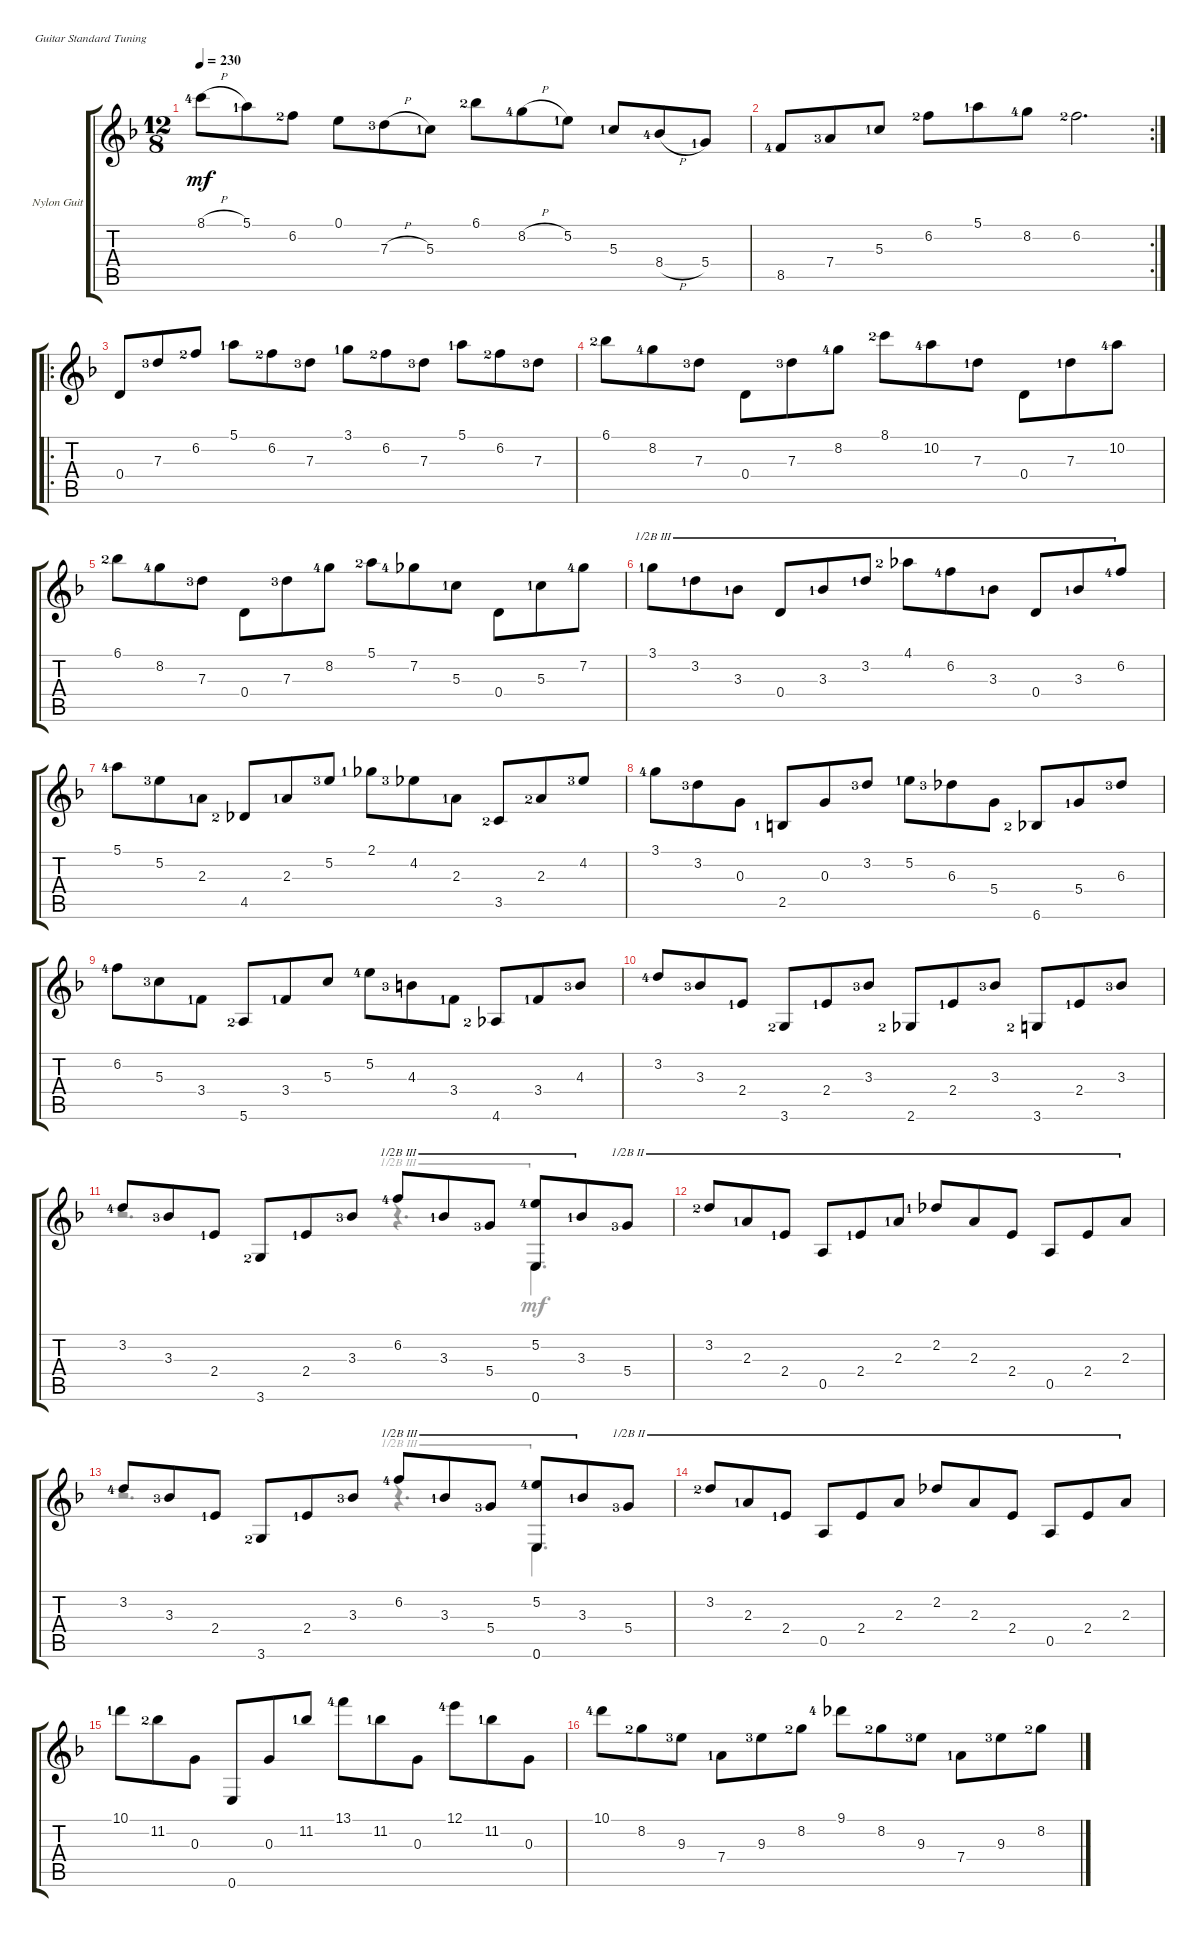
\defaultSystemsLayout 4
\bracketExtendMode groupsimilarinstruments
\firstSystemTrackNameOrientation horizontal
\otherSystemsTrackNameOrientation horizontal
\track ("Nylon Guitar" "Nylon Guit") {instrument acousticguitarsteel}
\staff {score tabs}
\tuning (E4 B3 G3 D3 A2 E2)
\voice
\ts (12 8)
\tempo 230
\clef g2
\ks dminor
8.1{h lf 5}.8{dy mf} 5.1{lf 2}.8 6.2{lf 3}.8 0.1.8 7.3{h lf 4}.8 5.3{lf 2}.8 6.1{lf 3}.8 8.2{h lf 5}.8 5.2{lf 2}.8 5.3{lf 2}.8 8.4{h lf 5}.8 5.4{lf 2}.8 |
\rc 2
8.5{lf 5}.8 7.4{lf 4}.8 5.3{lf 2}.8 6.2{lf 3}.8 5.1{lf 2}.8 8.2{lf 5}.8 6.2{lf 3}.2{d} |
\ro
0.4.8 7.3{lf 4}.8 6.2{lf 3}.8 5.1{lf 2}.8 6.2{lf 3}.8 7.3{lf 4}.8 3.1{lf 2}.8 6.2{lf 3}.8 7.3{lf 4}.8 5.1{lf 2}.8 6.2{lf 3}.8 7.3{lf 4}.8 |
6.1{lf 3}.8 8.2{lf 5}.8 7.3{lf 4}.8 0.4.8 7.3{lf 4}.8 8.2{lf 5}.8 8.1{lf 3}.8 10.2{lf 5}.8 7.3{lf 2}.8 0.4.8 7.3{lf 2}.8 10.2{lf 5}.8 |
6.1{lf 3}.8 8.2{lf 5}.8 7.3{lf 4}.8 0.4.8 7.3{lf 4}.8 8.2{lf 5}.8 5.1{lf 3}.8 7.2{lf 5}.8 5.3{lf 2}.8 0.4.8 5.3{lf 2}.8 7.2{lf 5}.8 |
3.1{lf 2}.8{barre (3 half)} 3.2{lf 2}.8{barre (3 half)} 3.3{lf 2}.8{barre (3 half)} 0.4.8{barre (3 half)} 3.3{lf 2}.8{barre (3 half)} 3.2{lf 2}.8{barre (3 half)} 4.1{lf 3}.8{barre (3 half)} 6.2{lf 5}.8{barre (3 half)} 3.3{lf 2}.8{barre (3 half)} 0.4.8{barre (3 half)} 3.3{lf 2}.8{barre (3 half)} 6.2{lf 5}.8{barre (3 half)} |
5.1{lf 5}.8 5.2{lf 4}.8 2.3{lf 2}.8 4.5{lf 3}.8 2.3{lf 2}.8 5.2{lf 4}.8 2.1{lf 2}.8 4.2{lf 4}.8 2.3{lf 2}.8 3.5{lf 3}.8 2.3{lf 3}.8 4.2{lf 4}.8 |
3.1{lf 5}.8 3.2{lf 4}.8 0.3.8 2.5{lf 2}.8 0.3.8 3.2{lf 4}.8 5.2{lf 2}.8 6.3{lf 4}.8 5.4.8 6.6{lf 3}.8 5.4{lf 2}.8 6.3{lf 4}.8 |
6.2{lf 5}.8 5.3{lf 4}.8 3.4{lf 2}.8 5.6{lf 3}.8 3.4{lf 2}.8 5.3.8 5.2{lf 5}.8 4.3{lf 4}.8 3.4{lf 2}.8 4.6{lf 3}.8 3.4{lf 2}.8 4.3{lf 4}.8 |
3.2{lf 5}.8 3.3{lf 4}.8 2.4{lf 2}.8 3.6{lf 3}.8 2.4{lf 2}.8 3.3{lf 4}.8 2.6{lf 3}.8 2.4{lf 2}.8 3.3{lf 4}.8 3.6{lf 3}.8 2.4{lf 2}.8 3.3{lf 4}.8 |
3.2{lf 5}.8 3.3{lf 4}.8 2.4{lf 2}.8 3.6{lf 3}.8 2.4{lf 2}.8 3.3{lf 4}.8 6.2{lf 5}.8{barre (3 half)} 3.3{lf 2}.8{barre (3 half)} 5.4{lf 4}.8{barre (3 half)} (0.6 5.2{lf 5}).8{barre (3 half)} 3.3{lf 2}.8{barre (3 half)} 5.4{lf 4}.8{barre (2 half)} |
3.2{lf 3}.8{barre (2 half)} 2.3{lf 2}.8{barre (2 half)} 2.4{lf 2}.8{barre (2 half)} 0.5.8{barre (2 half)} 2.4{lf 2}.8{barre (2 half)} 2.3{lf 2}.8{barre (2 half)} 2.2{lf 2}.8{barre (2 half)} 2.3.8{barre (2 half)} 2.4.8{barre (2 half)} 0.5.8{barre (2 half)} 2.4.8{barre (2 half)} 2.3.8{barre (2 half)} |
3.2{lf 5}.8 3.3{lf 4}.8 2.4{lf 2}.8 3.6{lf 3}.8 2.4{lf 2}.8 3.3{lf 4}.8 6.2{lf 5}.8{barre (3 half)} 3.3{lf 2}.8{barre (3 half)} 5.4{lf 4}.8{barre (3 half)} (0.6 5.2{lf 5}).8{barre (3 half)} 3.3{lf 2}.8{barre (3 half)} 5.4{lf 4}.8{barre (2 half)} |
3.2{lf 3}.8{barre (2 half)} 2.3{lf 2}.8{barre (2 half)} 2.4{lf 2}.8{barre (2 half)} 0.5.8{barre (2 half)} 2.4.8{barre (2 half)} 2.3.8{barre (2 half)} 2.2.8{barre (2 half)} 2.3.8{barre (2 half)} 2.4.8{barre (2 half)} 0.5.8{barre (2 half)} 2.4.8{barre (2 half)} 2.3.8{barre (2 half)} |
10.1{lf 2}.8 11.2{lf 3}.8 0.3.8 0.6.8 0.3.8 11.2{lf 2}.8 13.1{lf 5}.8 11.2{lf 2}.8 0.3.8 12.1{lf 5}.8 11.2{lf 2}.8 0.3.8 |
10.1{lf 5}.8 8.2{lf 3}.8 9.3{lf 4}.8 7.4{lf 2}.8 9.3{lf 4}.8 8.2{lf 3}.8 9.1{lf 5}.8 8.2{lf 3}.8 9.3{lf 4}.8 7.4{lf 2}.8 9.3{lf 4}.8 8.2{lf 3}.8
\voice
\clef g2
\ottava regular
\simile none
\ks dminor
|
|
|
|
|
|
|
|
|
|
r.2{d} r.4{d barre (3 half)} 0.6.4{d barre (3 half)} |
|
r.2{d} r.4{d barre (3 half)} 0.6.4{d barre (3 half)} |
|
|
